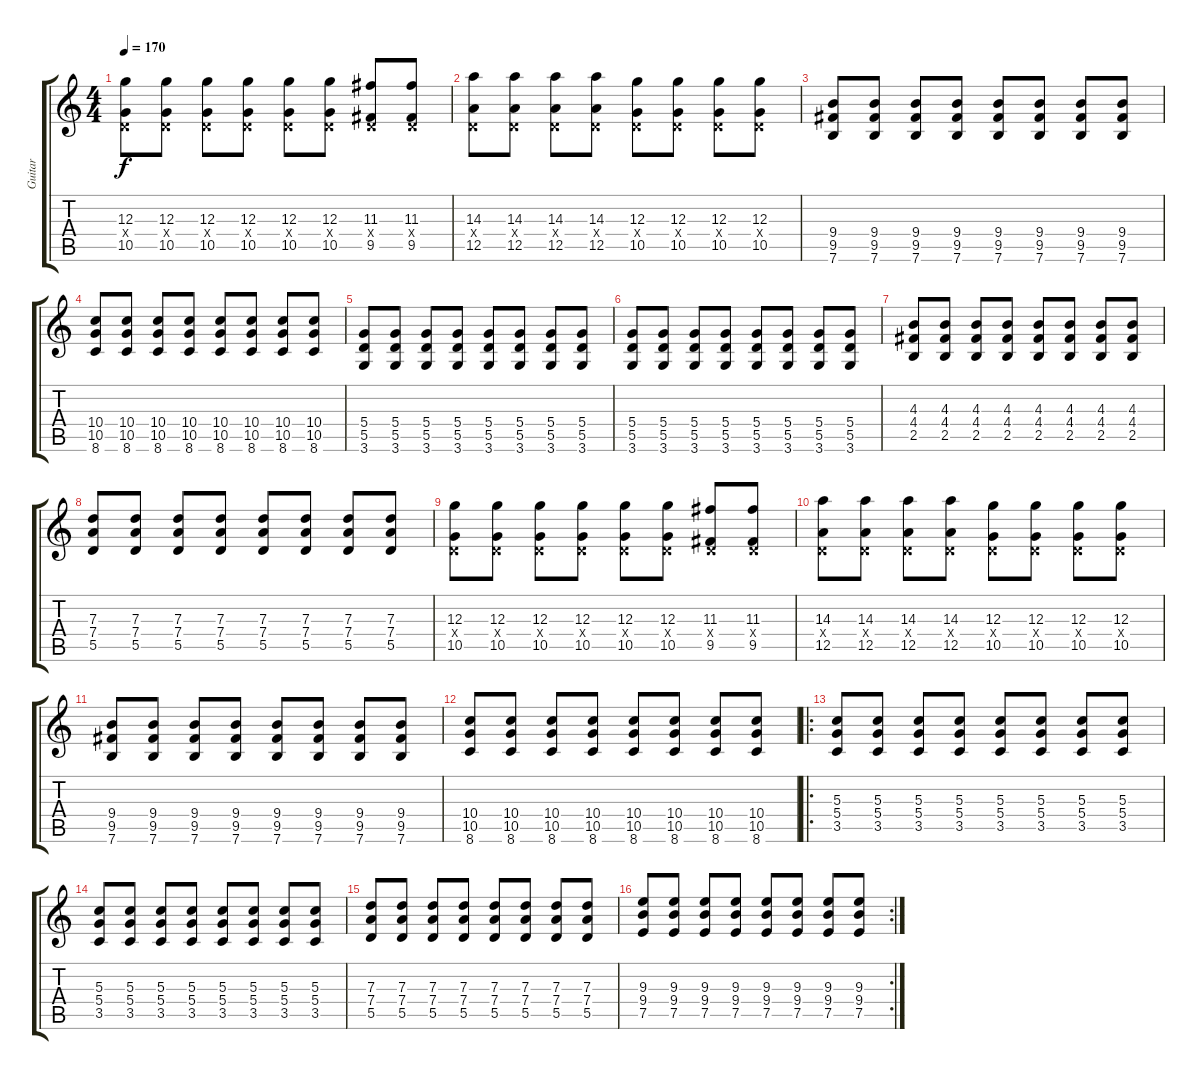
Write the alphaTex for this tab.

\track ("Guitar" "Guitar") {instrument overdrivenguitar}
\staff {score tabs}
\tuning (E4 B3 G3 D3 A2 E2) {hide}
\ts (4 4)
\tempo 170
\clef g2
\ks c
(12.3 0.4{x} 10.5).8{dy f} (12.3 0.4{x} 10.5).8 (12.3 0.4{x} 10.5).8 (12.3 0.4{x} 10.5).8 (12.3 0.4{x} 10.5).8 (12.3 0.4{x} 10.5).8 (11.3 0.4{x} 9.5).8 (11.3 0.4{x} 9.5).8 |
(14.3 0.4{x} 12.5).8 (14.3 0.4{x} 12.5).8 (14.3 0.4{x} 12.5).8 (14.3 0.4{x} 12.5).8 (12.3 0.4{x} 10.5).8 (12.3 0.4{x} 10.5).8 (12.3 0.4{x} 10.5).8 (12.3 0.4{x} 10.5).8 |
(9.4 9.5 7.6).8 (9.4 9.5 7.6).8 (9.4 9.5 7.6).8 (9.4 9.5 7.6).8 (9.4 9.5 7.6).8 (9.4 9.5 7.6).8 (9.4 9.5 7.6).8 (9.4 9.5 7.6).8 |
(10.4 10.5 8.6).8 (10.4 10.5 8.6).8 (10.4 10.5 8.6).8 (10.4 10.5 8.6).8 (10.4 10.5 8.6).8 (10.4 10.5 8.6).8 (10.4 10.5 8.6).8 (10.4 10.5 8.6).8 |
(5.4 5.5 3.6).8 (5.4 5.5 3.6).8 (5.4 5.5 3.6).8 (5.4 5.5 3.6).8 (5.4 5.5 3.6).8 (5.4 5.5 3.6).8 (5.4 5.5 3.6).8 (5.4 5.5 3.6).8 |
(5.4 5.5 3.6).8 (5.4 5.5 3.6).8 (5.4 5.5 3.6).8 (5.4 5.5 3.6).8 (5.4 5.5 3.6).8 (5.4 5.5 3.6).8 (5.4 5.5 3.6).8 (5.4 5.5 3.6).8 |
(4.3 4.4 2.5).8 (4.3 4.4 2.5).8 (4.3 4.4 2.5).8 (4.3 4.4 2.5).8 (4.3 4.4 2.5).8 (4.3 4.4 2.5).8 (4.3 4.4 2.5).8 (4.3 4.4 2.5).8 |
(7.3 7.4 5.5).8 (7.3 7.4 5.5).8 (7.3 7.4 5.5).8 (7.3 7.4 5.5).8 (7.3 7.4 5.5).8 (7.3 7.4 5.5).8 (7.3 7.4 5.5).8 (7.3 7.4 5.5).8 |
(12.3 0.4{x} 10.5).8 (12.3 0.4{x} 10.5).8 (12.3 0.4{x} 10.5).8 (12.3 0.4{x} 10.5).8 (12.3 0.4{x} 10.5).8 (12.3 0.4{x} 10.5).8 (11.3 0.4{x} 9.5).8 (11.3 0.4{x} 9.5).8 |
(14.3 0.4{x} 12.5).8 (14.3 0.4{x} 12.5).8 (14.3 0.4{x} 12.5).8 (14.3 0.4{x} 12.5).8 (12.3 0.4{x} 10.5).8 (12.3 0.4{x} 10.5).8 (12.3 0.4{x} 10.5).8 (12.3 0.4{x} 10.5).8 |
(9.4 9.5 7.6).8 (9.4 9.5 7.6).8 (9.4 9.5 7.6).8 (9.4 9.5 7.6).8 (9.4 9.5 7.6).8 (9.4 9.5 7.6).8 (9.4 9.5 7.6).8 (9.4 9.5 7.6).8 |
(10.4 10.5 8.6).8 (10.4 10.5 8.6).8 (10.4 10.5 8.6).8 (10.4 10.5 8.6).8 (10.4 10.5 8.6).8 (10.4 10.5 8.6).8 (10.4 10.5 8.6).8 (10.4 10.5 8.6).8 |
\ro
(5.3 5.4 3.5).8 (5.3 5.4 3.5).8 (5.3 5.4 3.5).8 (5.3 5.4 3.5).8 (5.3 5.4 3.5).8 (5.3 5.4 3.5).8 (5.3 5.4 3.5).8 (5.3 5.4 3.5).8 |
(5.3 5.4 3.5).8 (5.3 5.4 3.5).8 (5.3 5.4 3.5).8 (5.3 5.4 3.5).8 (5.3 5.4 3.5).8 (5.3 5.4 3.5).8 (5.3 5.4 3.5).8 (5.3 5.4 3.5).8 |
(7.3 7.4 5.5).8 (7.3 7.4 5.5).8 (7.3 7.4 5.5).8 (7.3 7.4 5.5).8 (7.3 7.4 5.5).8 (7.3 7.4 5.5).8 (7.3 7.4 5.5).8 (7.3 7.4 5.5).8 |
\rc 2
(9.3 9.4 7.5).8 (9.3 9.4 7.5).8 (9.3 9.4 7.5).8 (9.3 9.4 7.5).8 (9.3 9.4 7.5).8 (9.3 9.4 7.5).8 (9.3 9.4 7.5).8 (9.3 9.4 7.5).8
